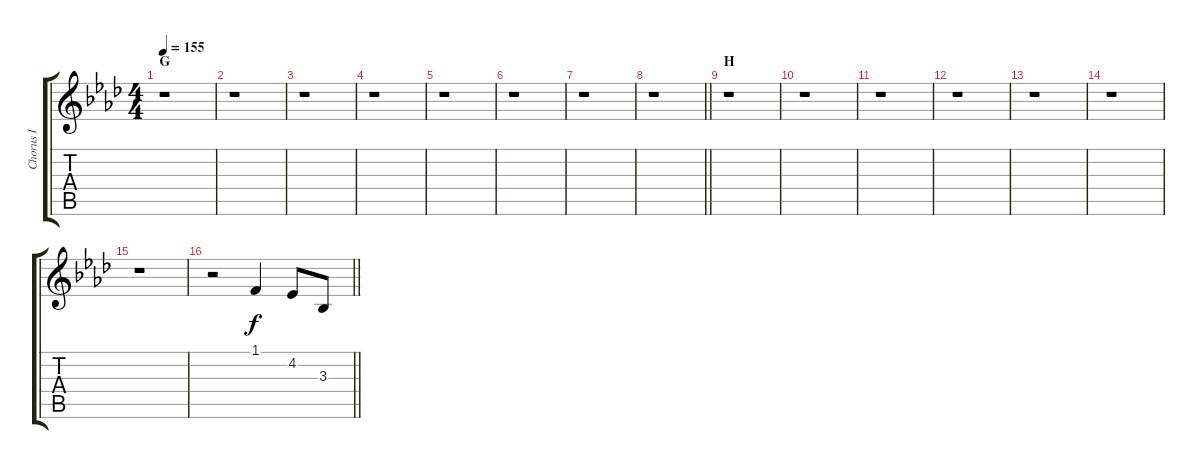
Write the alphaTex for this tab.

\track ("Chorus I" "Chorus I") {instrument voiceoohs}
\staff {score tabs}
\tuning (E4 B3 G3 D3 A2 E2) {hide}
\ts (4 4)
\section ("" "G")
\tempo 155
\clef g2
\ks ab
r.1{dy f} |
r.1 |
r.1 |
r.1 |
r.1 |
r.1 |
r.1 |
\barLineRight lightlight
r.1 |
\section ("" "H")
r.1 |
r.1 |
r.1 |
r.1 |
r.1 |
r.1 |
r.1 |
\barLineRight lightlight
r.2 1.1.4 4.2.8 3.3{sl}.8
